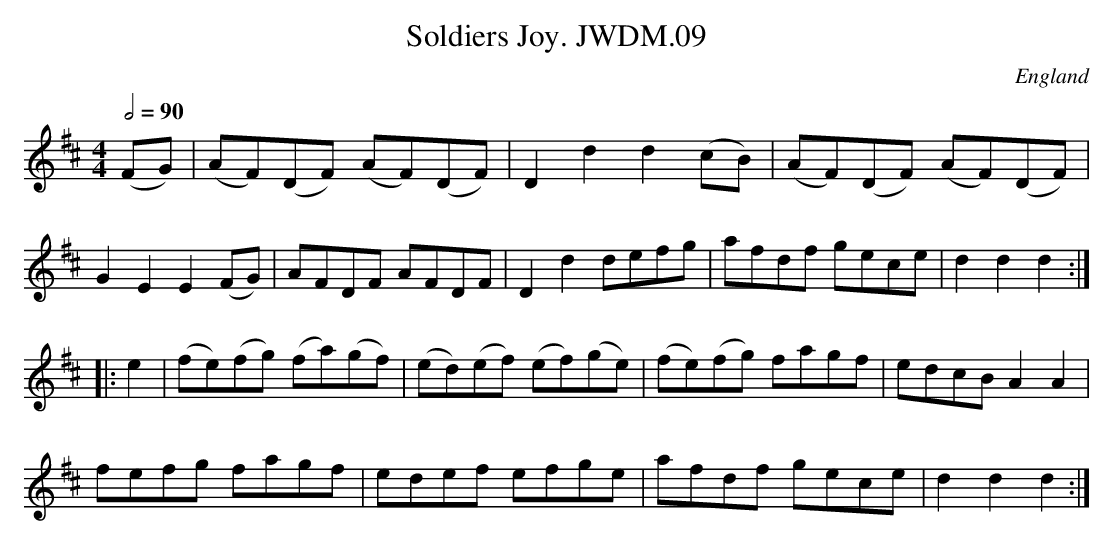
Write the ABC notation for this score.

X:1
T:Soldiers Joy. JWDM.09
M:4/4
L:1/8
Q:1/2=90
O:England
K:D major
(FG)|(AF)(DF) (AF)(DF)|D2d2d2(cB)|(AF)(DF) (AF)(DF)|!
G2E2E2 (FG)|AFDF AFDF|D2d2 defg|afdf gece|d2d2d2:|!
|:e2|(fe)(fg) (fa)(gf)|(ed)(ef) (ef)(ge)|(fe)(fg) fagf|edcB A2A2|!
fefg fagf|edef efge|afdf gece|d2d2d2:|
